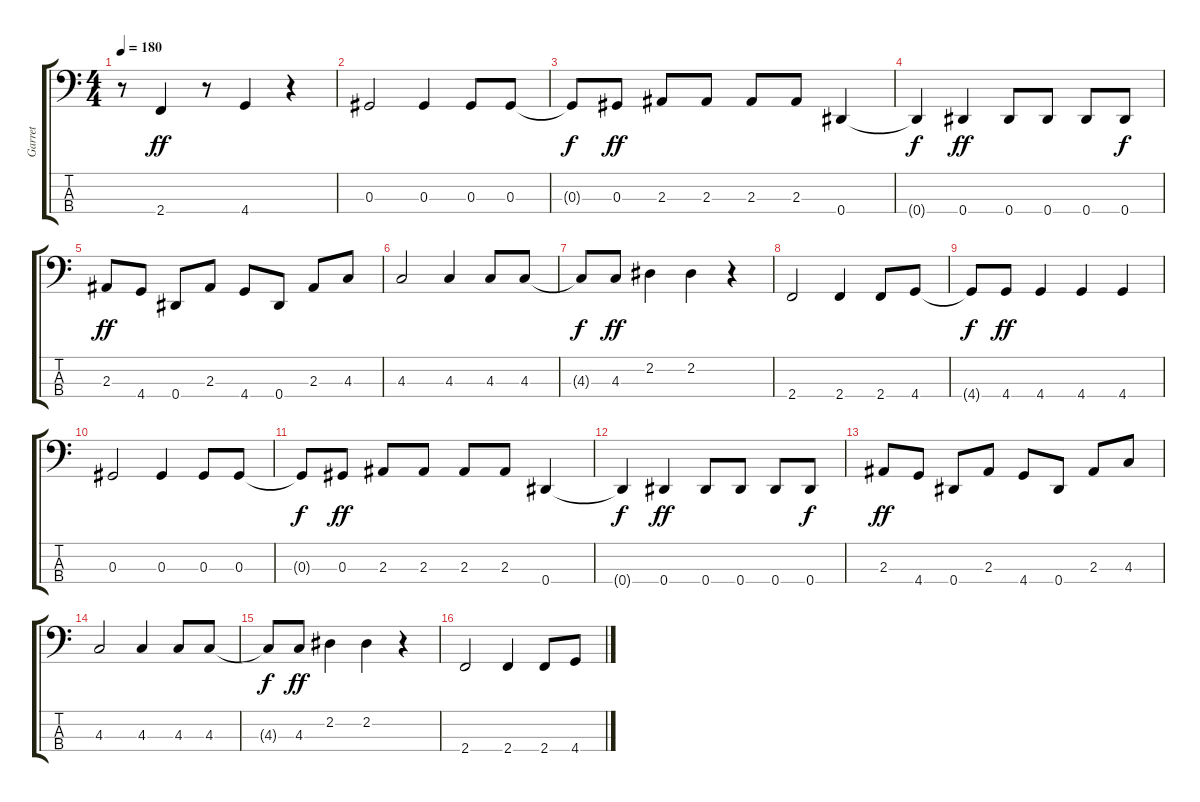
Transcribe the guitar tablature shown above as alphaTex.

\track ("Garret" "Garret") {instrument electricbasspick}
\staff {score tabs}
\tuning (Gb2 Db2 Ab1 Eb1) {hide}
\ts (4 4)
\tempo 180
\clef f4
\ks c
r.8{dy ff} 2.4.4 r.8 4.4.4 r.4 |
0.3.2 0.3.4 0.3.8 0.3.8 |
0.3{t}.8{dy f} 0.3.8{dy ff} 2.3.8 2.3.8 2.3.8 2.3.8 0.4.4 |
0.4{t}.4{dy f} 0.4.4{dy ff} 0.4.8 0.4.8 0.4.8 0.4.8{dy f} |
2.3.8{dy ff} 4.4.8 0.4.8 2.3.8 4.4.8 0.4.8 2.3.8 4.3.8 |
4.3.2 4.3.4 4.3.8 4.3.8 |
4.3{t}.8{dy f} 4.3.8{dy ff} 2.2.4 2.2.4 r.4 |
2.4.2 2.4.4 2.4.8 4.4.8 |
4.4{t}.8{dy f} 4.4.8{dy ff} 4.4.4 4.4.4 4.4.4 |
0.3.2 0.3.4 0.3.8 0.3.8 |
0.3{t}.8{dy f} 0.3.8{dy ff} 2.3.8 2.3.8 2.3.8 2.3.8 0.4.4 |
0.4{t}.4{dy f} 0.4.4{dy ff} 0.4.8 0.4.8 0.4.8 0.4.8{dy f} |
2.3.8{dy ff} 4.4.8 0.4.8 2.3.8 4.4.8 0.4.8 2.3.8 4.3.8 |
4.3.2 4.3.4 4.3.8 4.3.8 |
4.3{t}.8{dy f} 4.3.8{dy ff} 2.2.4 2.2.4 r.4 |
2.4.2 2.4.4 2.4.8 4.4.8
